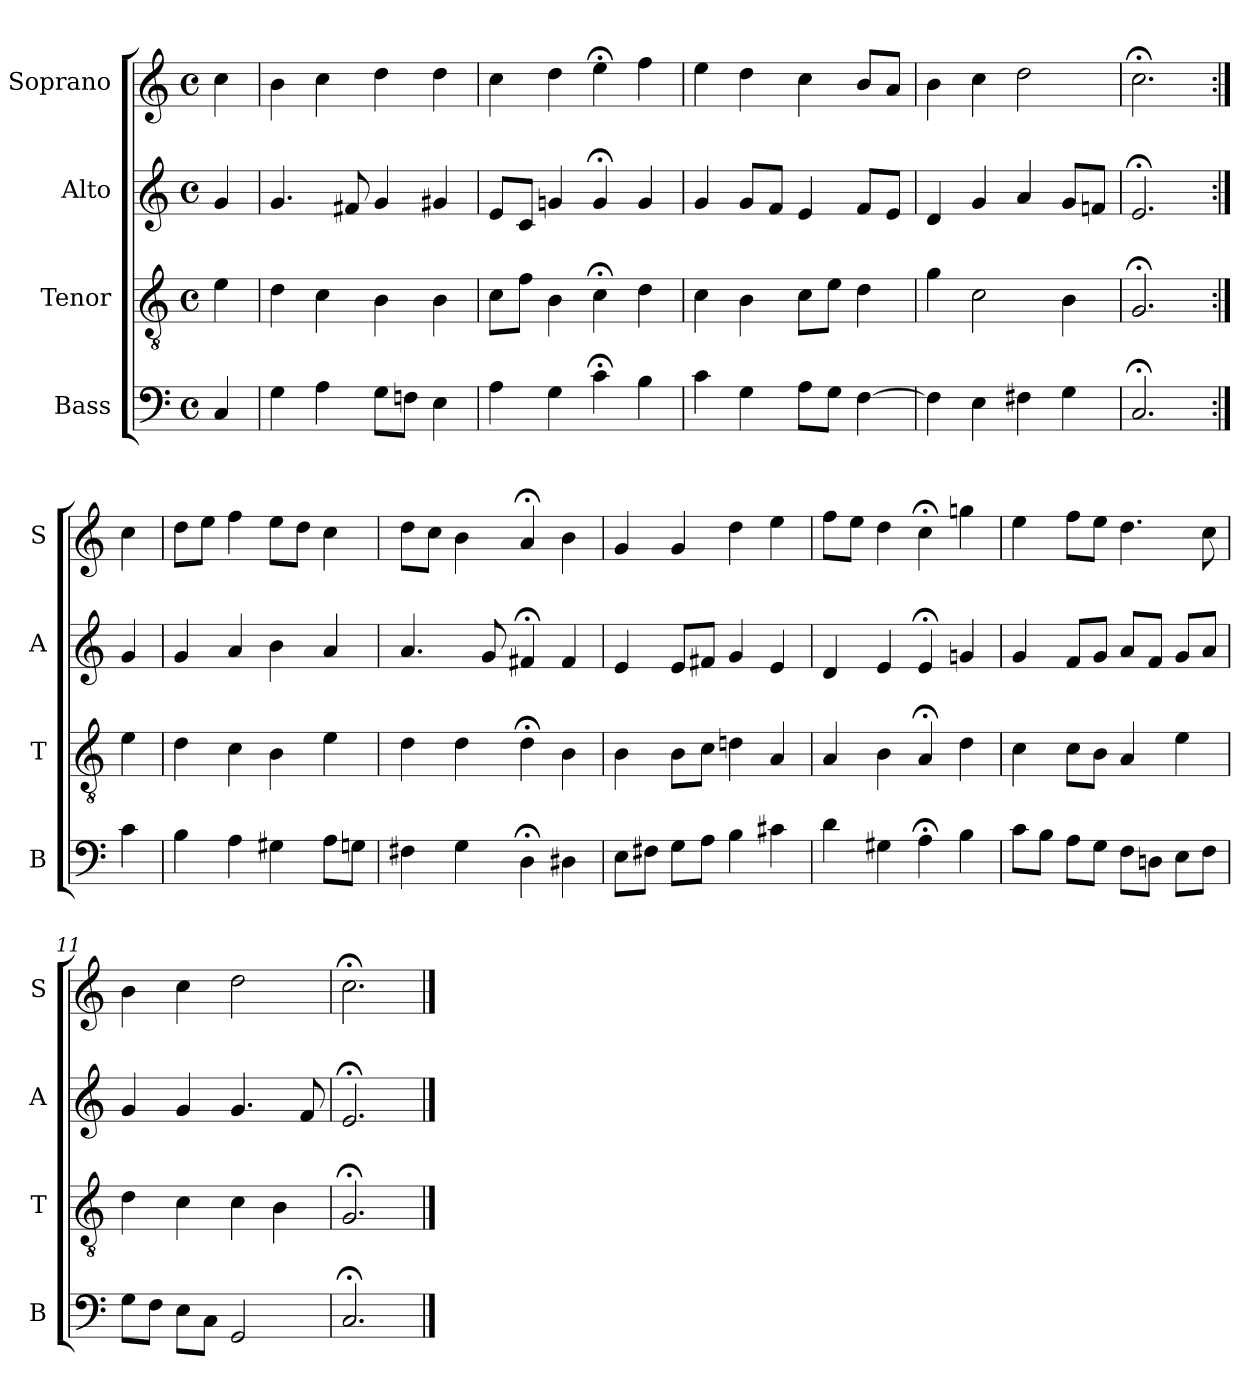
**kern	**kern	**kern	**kern
*part4	*part3	*part2	*part1
*staff4	*staff3	*staff2	*staff1
*I"Bass	*I"Tenor	*I"Alto	*I"Soprano
*I'B	*I'T	*I'A	*I'S
*clefF4	*clefGv2	*clefG2	*clefG2
*k[]	*k[]	*k[]	*k[]
*C:	*C:	*C:	*C:
*M4/4	*M4/4	*M4/4	*M4/4
*met(c)	*met(c)	*met(c)	*met(c)
*MM100	*MM100	*MM100	*MM100
=	=	=	=
4C	4e	4g	4cc
=1	=1	=1	=1
4G	4d	4.g	4b
4A	4c	.	4cc
.	.	8f#X	.
8GL	4B	4g	4dd
8FnJ	.	.	.
4E	4B	4g#X	4dd
=2	=2	=2	=2
4A	8cL	8eL	4cc
.	8fJ	8cJ	.
4G	4B	4gn	4dd
4c;<	4c;<	4g;<	4ee;<
4B	4d	4g	4ff
=3	=3	=3	=3
4c	4c	4g	4ee
4G	4B	8gL	4dd
.	.	8fJ	.
8AL	8cL	4e	4cc
8GJ	8eJ	.	.
[4F	4d	8fL	8bL
.	.	8eJ	8aJ
=4	=4	=4	=4
4F]	4g	4d	4b
4E	2c	4g	4cc
4F#X	.	4a	2dd
4G	4B	8gL	.
.	.	8fnJ	.
=5	=5	=5	=5
2.C;<	2.G;<	2.e;<	2.cc;<
=:|!	=:|!	=:|!	=:|!
4c	4e	4g	4cc
=6	=6	=6	=6
4B	4d	4g	8ddL
.	.	.	8eeJ
4A	4c	4a	4ff
4G#X	4B	4b	8eeL
.	.	.	8ddJ
8AL	4e	4a	4cc
8GnJ	.	.	.
=7	=7	=7	=7
4F#X	4d	4.a	8ddL
.	.	.	8ccJ
4G	4d	.	4b
.	.	8g	.
4D;<	4d;<	4f#X;<	4a;<
4D#X	4B	4f#	4b
=8	=8	=8	=8
8EL	4B	4e	4g
8F#XJ	.	.	.
8GL	8BL	8eL	4g
8AJ	8cJ	8f#XJ	.
4B	4dn	4g	4dd
4c#X	4A	4e	4ee
=9	=9	=9	=9
4d	4A	4d	8ffL
.	.	.	8eeJ
4G#X	4B	4e	4dd
4A;<	4A;<	4e;<	4cc;<
4B	4d	4gn	4ggn
=10	=10	=10	=10
8cL	4c	4g	4ee
8BJ	.	.	.
8AL	8cL	8fL	8ffL
8GJ	8BJ	8gJ	8eeJ
8FL	4A	8aL	4.dd
8DnJ	.	8fJ	.
8EL	4e	8gL	.
8FJ	.	8aJ	8cc
=11	=11	=11	=11
8GL	4d	4g	4b
8FJ	.	.	.
8EL	4c	4g	4cc
8CJ	.	.	.
2GG	4c	4.g	2dd
.	4B	.	.
.	.	8f	.
=12	=12	=12	=12
2.C;<	2.G;<	2.e;<	2.cc;<
==	==	==	==
*-	*-	*-	*-
